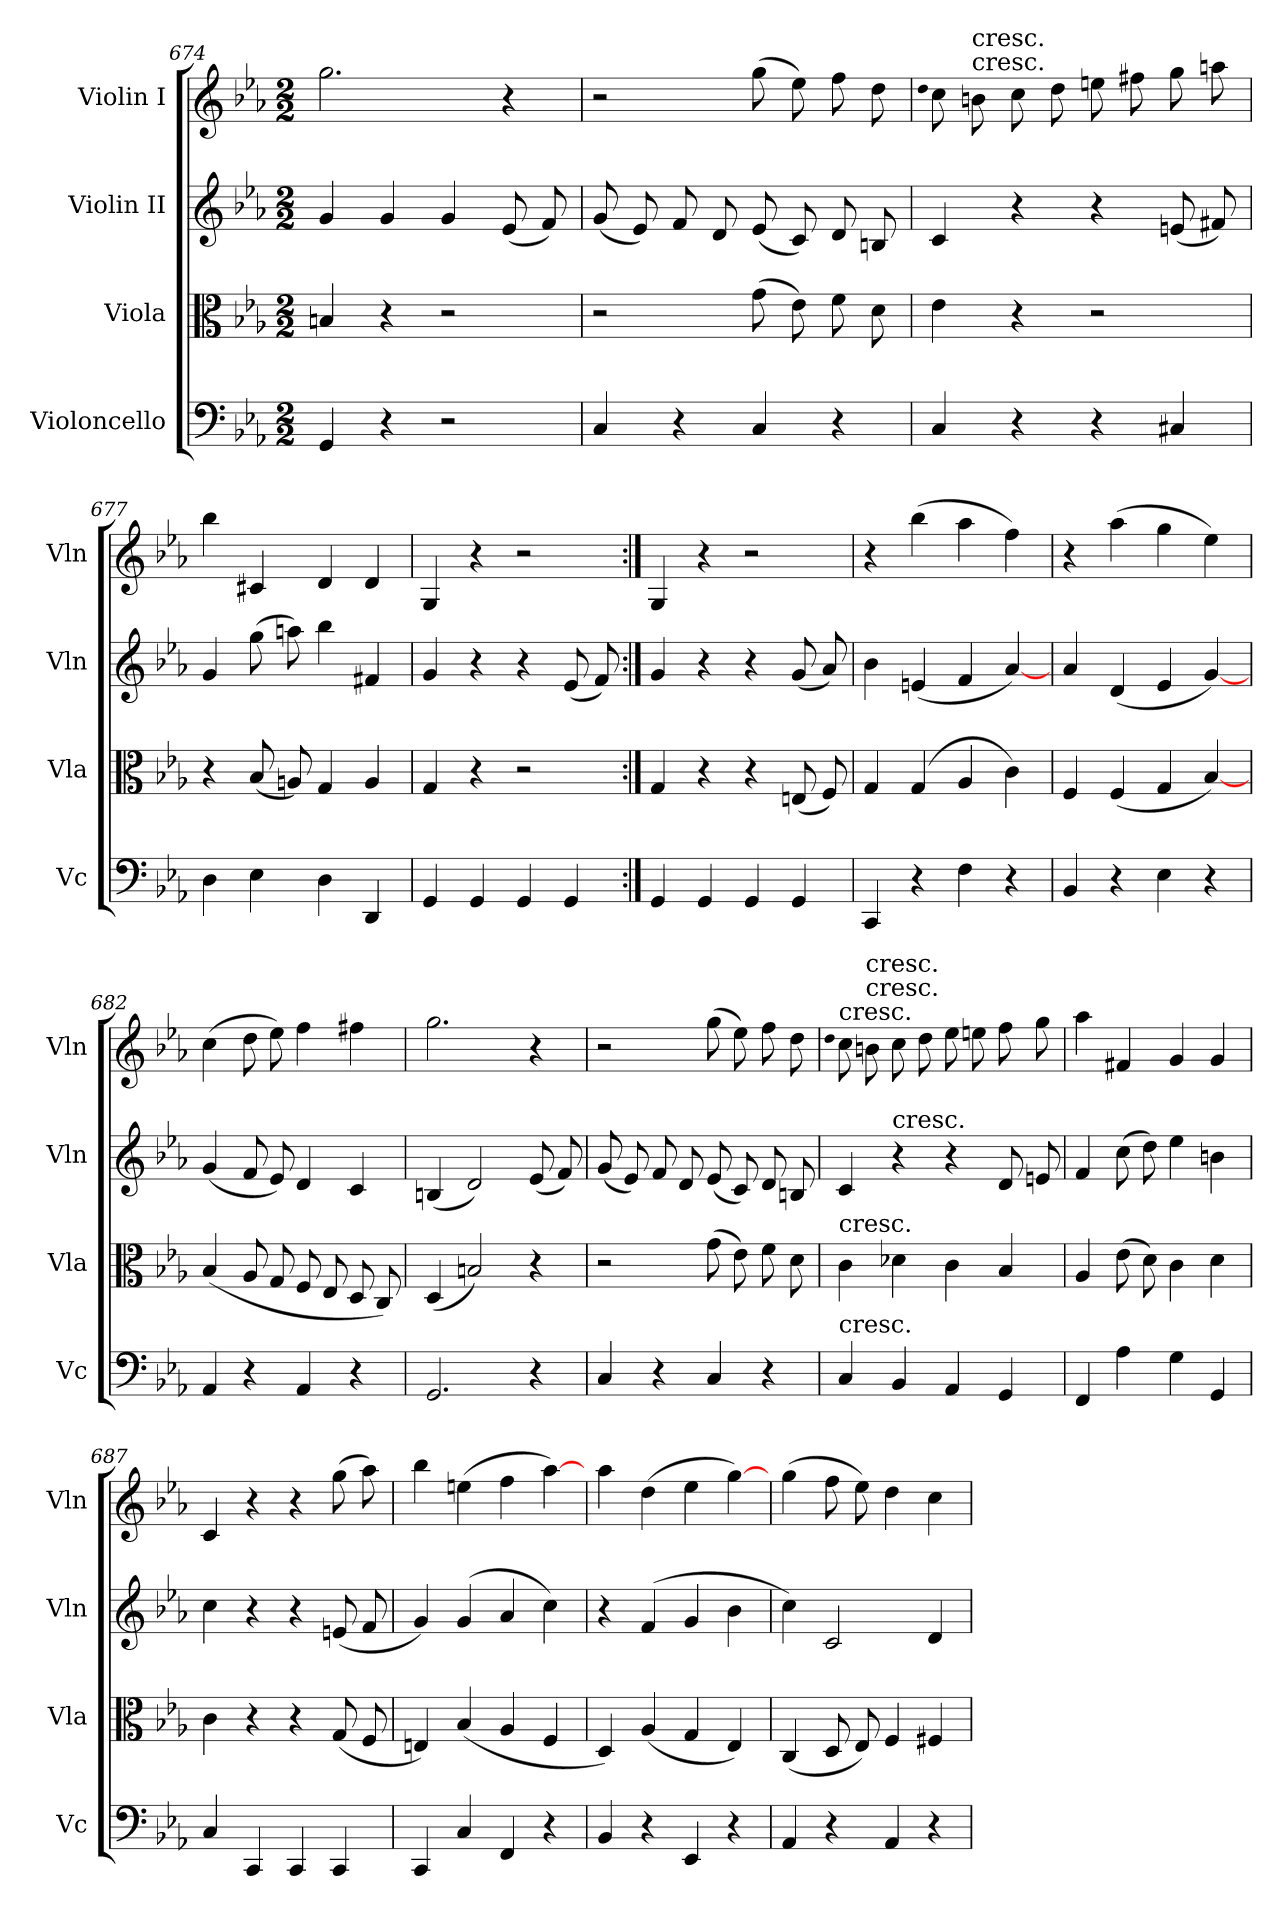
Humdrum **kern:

**kern	**kern	**kern	**kern
*part4	*part3	*part2	*part1
*staff4	*staff3	*staff2	*staff1
*I"Violoncello	*I"Viola	*I"Violin II	*I"Violin I
*I'Vc	*I'Vla	*I'Vln	*I'Vln
*clefF4	*clefC3	*clefG2	*clefG2
*k[b-e-a-]	*k[b-e-a-]	*k[b-e-a-]	*k[b-e-a-]
*c:	*c:	*c:	*c:
*M2/2	*M2/2	*M2/2	*M2/2
=674	=674	=674	=674
4GG	4Bn	4g	2.gg
4r	4r	4g	.
2r	2r	4g	.
.	.	(8e-	4r
.	.	8f)	.
=675	=675	=675	=675
4C	2r	(8g	2r
.	.	8e-)	.
4r	.	8f	.
.	.	8d	.
4C	(8g	(8e-	(8gg
.	8e-)	8c)	8ee-)
4r	8f	8d	8ff
.	8d	8Bn	8dd
=676	=676	=676	=676
.	.	.	qqdd
4C	4e-	4c	8cc
!	!	!	!LO:TX:t=cresc.
!	!	!	!LO:TX:a:t=cresc.
.	.	.	8bn
4r	4r	4r	8cc
.	.	.	8dd
4r	2r	4r	8een
.	.	.	8ff#X
4C#X	.	(8en	8gg
.	.	8f#X)	8aan
=677	=677	=677	=677
4D	4r	4g	4bb-
4E-	(8B-	(8gg	4c#X
.	8An)	8aan)	.
4D	4G	4bb-	4d
4DD	4A	4f#X	4d
=678	=678	=678	=678
4GG	4G	4g	4G
4GG	4r	4r	4r
4GG	2r	4r	2r
4GG	.	(8e-	.
.	.	8f)	.
=679:|!	=679:|!	=679:|!	=679:|!
4GG	4G	4g	4G
4GG	4r	4r	4r
4GG	4r	4r	2r
4GG	(8En	(8g	.
.	8F)	8a-)	.
=680	=680	=680	=680
4CC	4G	4b-	4r
4r	(4G	(4en	(4bb-
4F	4A-	4f	4aa-
4r	4c)	[4a-)	4ff)
=681	=681	=681	=681
4BB-	4F	4a-	4r
4r	(4F	(4d	(4aa-
4E-	4G	4e-	4gg
4r	[4B-)	[4g)	4ee-)
=682	=682	=682	=682
4AA-	(4B-	(4g	(4cc
4r	8A-	8f	8dd
.	8G	8e-)	8ee-)
4AA-	8F	4d	4ff
.	8E-	.	.
4r	8D	4c	4ff#X
.	8C)	.	.
=683	=683	=683	=683
2.GG	(4D	(4Bn	2.gg
.	2Bn)	2d)	.
4r	4r	(8e-	4r
.	.	8f)	.
=684	=684	=684	=684
4C	2r	(8g	2r
.	.	8e-)	.
4r	.	8f	.
.	.	8d	.
4C	(8g	(8e-	(8gg
.	8e-)	8c)	8ee-)
4r	8f	8d	8ff
.	8d	8Bn	8dd
=685	=685	=685	=685
.	.	.	qqdd
!	!	!	!LO:TX:t=cresc.
!	!LO:TX:a:t=cresc.	!	!
!LO:TX:a:t=cresc.	!	!	!
4C	4c	4c	8cc
!	!	!	!LO:TX:t=cresc.
!	!	!	!LO:TX:a:t=cresc.
.	.	.	8bn
!	!	!LO:TX:a:t=cresc.	!
4BB-	4d-X	4r	8cc
.	.	.	8dd
4AA-	4c	4r	8ee-
.	.	.	8een
4GG	4B-	8d	8ff
.	.	8en	8gg
=686	=686	=686	=686
4FF	4A-	4f	4aa-
4A-	(8e-	(8cc	4f#X
.	8d)	8dd)	.
4G	4c	4ee-	4g
4GG	4d	4bn	4g
=687	=687	=687	=687
4C	4c	4cc	4c
4CC	4r	4r	4r
4CC	4r	4r	4r
4CC	(8G	(8en	(8gg
.	8F	8f	8aa-)
=688	=688	=688	=688
4CC	4En)	4g)	4bb-
4C	(4B-	(4g	(4een
4FF	4A-	4a-	4ff
4r	4F	4cc)	[4aa-)
=689	=689	=689	=689
4BB-	4D)	4r	4aa-
4r	(4A-	(4f	(4dd
4EE-	4G	4g	4ee-
4r	4E-)	4b-	[4gg)
=690	=690	=690	=690
4AA-	(4C	4cc)	(4gg
4r	8D	2c	8ff
.	8E-)	.	8ee-)
4AA-	4F	.	4dd
4r	4F#X	4d	4cc
=	=	=	=
*-	*-	*-	*-
